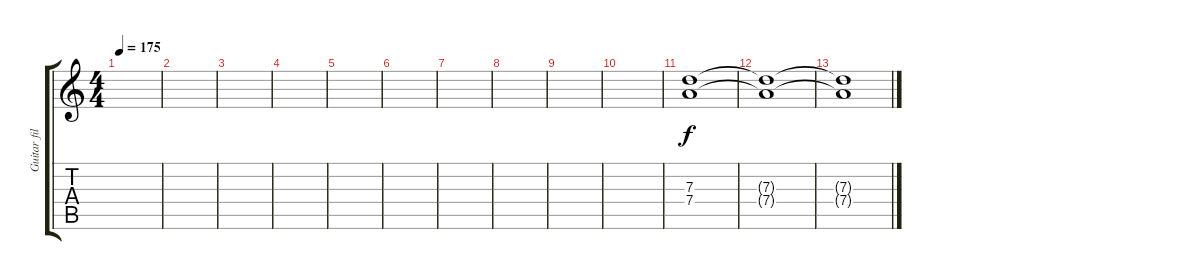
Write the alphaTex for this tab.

\track ("Guitar fill" "Guitar fil") {instrument distortionguitar}
\staff {score tabs}
\tuning (E4 B3 G3 D3 A2 E2) {hide}
\ts (4 4)
\tempo 175
\clef g2
\ks c
|
|
|
|
|
|
|
|
|
|
(7.3 7.4).1 |
(7.3{t} 7.4{t}).1 |
(7.3{t} 7.4{t}).1
